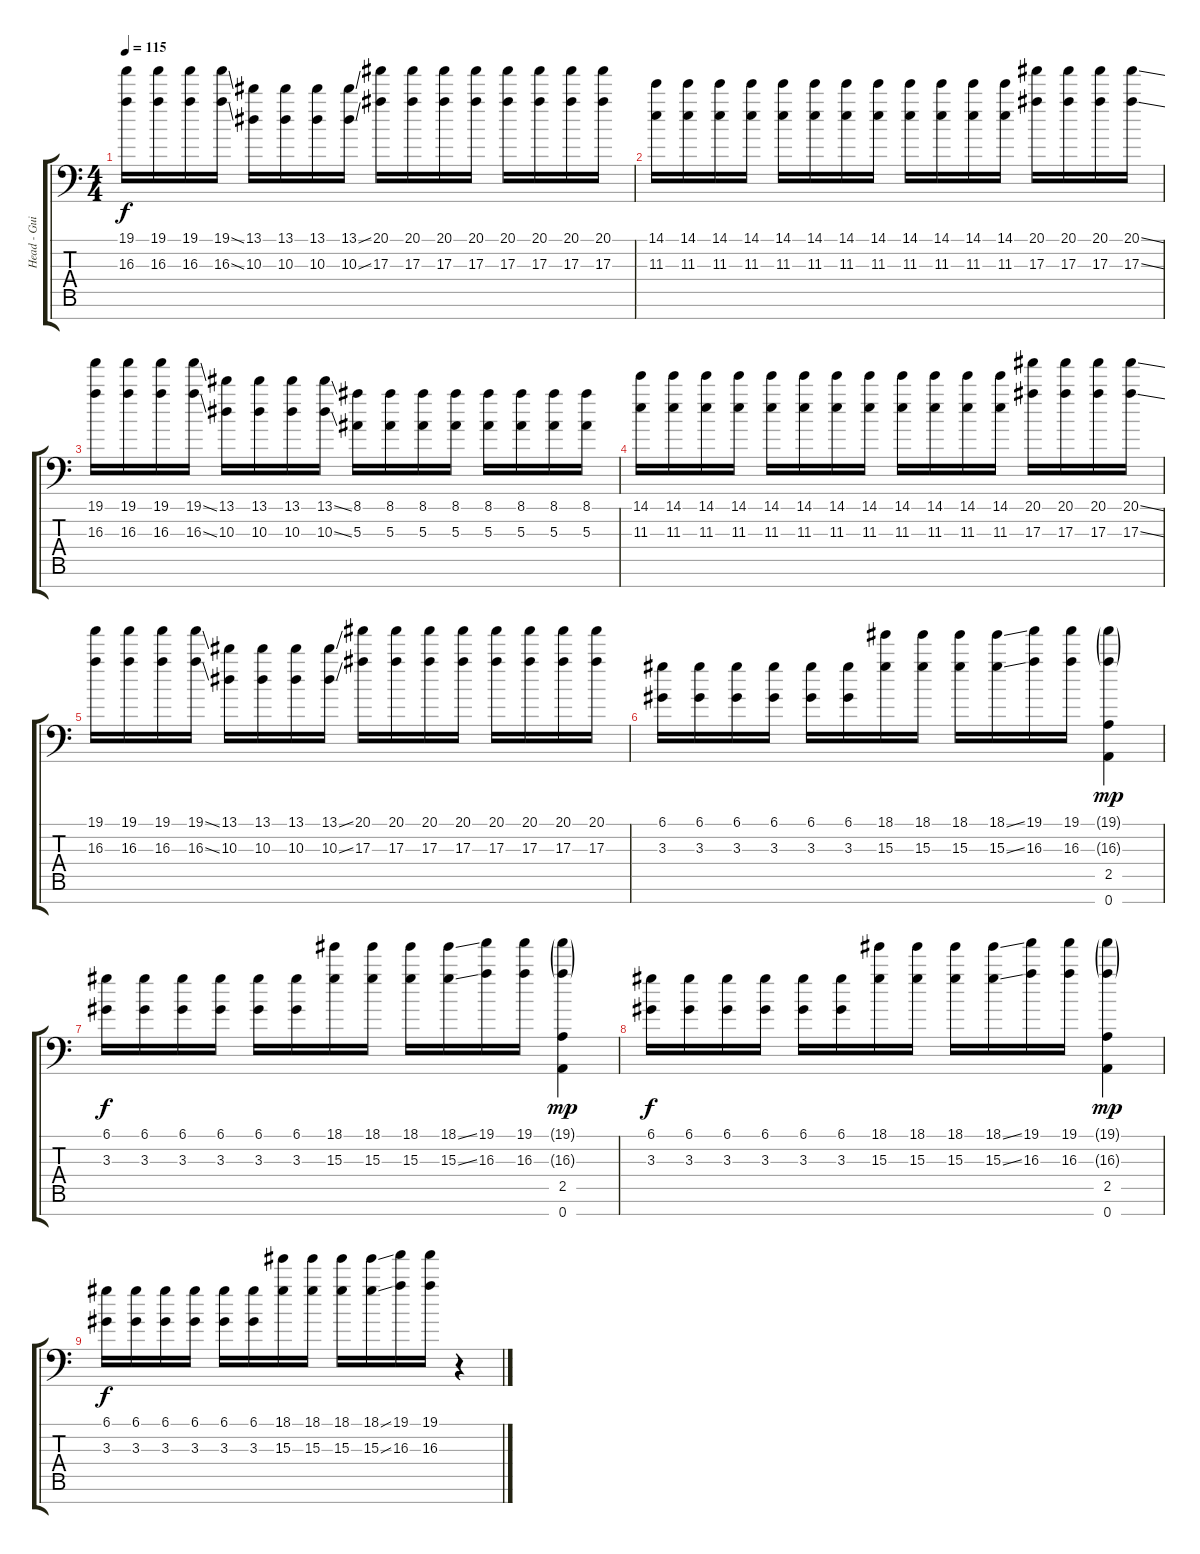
\track ("Head - Guitar" "Head - Gui") {instrument overdrivenguitar}
\staff {score tabs}
\tuning (D4 A3 F3 C3 G2 D2 A1) {hide}
\ts (4 4)
\tempo 115
\clef f4
\ks c
(19.1 16.3).16{dy f} (19.1 16.3).16 (19.1 16.3).16 (19.1{ss} 16.3{ss}).16 (13.1 10.3).16 (13.1 10.3).16 (13.1 10.3).16 (13.1{ss} 10.3{ss}).16 (20.1 17.3).16 (20.1 17.3).16 (20.1 17.3).16 (20.1 17.3).16 (20.1 17.3).16 (20.1 17.3).16 (20.1 17.3).16 (20.1 17.3).16 |
(14.1 11.3).16 (14.1 11.3).16 (14.1 11.3).16 (14.1 11.3).16 (14.1 11.3).16 (14.1 11.3).16 (14.1 11.3).16 (14.1 11.3).16 (14.1 11.3).16 (14.1 11.3).16 (14.1 11.3).16 (14.1 11.3).16 (20.1 17.3).16 (20.1 17.3).16 (20.1 17.3).16 (20.1{ss} 17.3{ss}).16 |
(19.1 16.3).16 (19.1 16.3).16 (19.1 16.3).16 (19.1{ss} 16.3{ss}).16 (13.1 10.3).16 (13.1 10.3).16 (13.1 10.3).16 (13.1{ss} 10.3{ss}).16 (8.1 5.3).16 (8.1 5.3).16 (8.1 5.3).16 (8.1 5.3).16 (8.1 5.3).16 (8.1 5.3).16 (8.1 5.3).16 (8.1 5.3).16 |
(14.1 11.3).16 (14.1 11.3).16 (14.1 11.3).16 (14.1 11.3).16 (14.1 11.3).16 (14.1 11.3).16 (14.1 11.3).16 (14.1 11.3).16 (14.1 11.3).16 (14.1 11.3).16 (14.1 11.3).16 (14.1 11.3).16 (20.1 17.3).16 (20.1 17.3).16 (20.1 17.3).16 (20.1{ss} 17.3{ss}).16 |
(19.1 16.3).16 (19.1 16.3).16 (19.1 16.3).16 (19.1{ss} 16.3{ss}).16 (13.1 10.3).16 (13.1 10.3).16 (13.1 10.3).16 (13.1{ss} 10.3{ss}).16 (20.1 17.3).16 (20.1 17.3).16 (20.1 17.3).16 (20.1 17.3).16 (20.1 17.3).16 (20.1 17.3).16 (20.1 17.3).16 (20.1 17.3).16 |
(6.1 3.3).16{volume 13 instrument overdrivenguitar} (6.1 3.3).16 (6.1 3.3).16 (6.1 3.3).16 (6.1 3.3).16 (6.1 3.3).16 (18.1 15.3).16 (18.1 15.3).16 (18.1 15.3).16 (18.1{ss} 15.3{ss}).16 (19.1 16.3).16 (19.1 16.3).16 (19.1{g} 16.3{g} 2.5 0.7).4{dy mp} |
(6.1 3.3).16{dy f} (6.1 3.3).16 (6.1 3.3).16 (6.1 3.3).16 (6.1 3.3).16 (6.1 3.3).16 (18.1 15.3).16 (18.1 15.3).16 (18.1 15.3).16 (18.1{ss} 15.3{ss}).16 (19.1 16.3).16 (19.1 16.3).16 (19.1{g} 16.3{g} 2.5 0.7).4{dy mp} |
(6.1 3.3).16{dy f} (6.1 3.3).16 (6.1 3.3).16 (6.1 3.3).16 (6.1 3.3).16 (6.1 3.3).16 (18.1 15.3).16 (18.1 15.3).16 (18.1 15.3).16 (18.1{ss} 15.3{ss}).16 (19.1 16.3).16 (19.1 16.3).16 (19.1{g} 16.3{g} 2.5 0.7).4{dy mp} |
(6.1 3.3).16{dy f} (6.1 3.3).16 (6.1 3.3).16 (6.1 3.3).16 (6.1 3.3).16 (6.1 3.3).16 (18.1 15.3).16 (18.1 15.3).16 (18.1 15.3).16 (18.1{ss} 15.3{ss}).16 (19.1 16.3).16 (19.1 16.3).16 r.4
